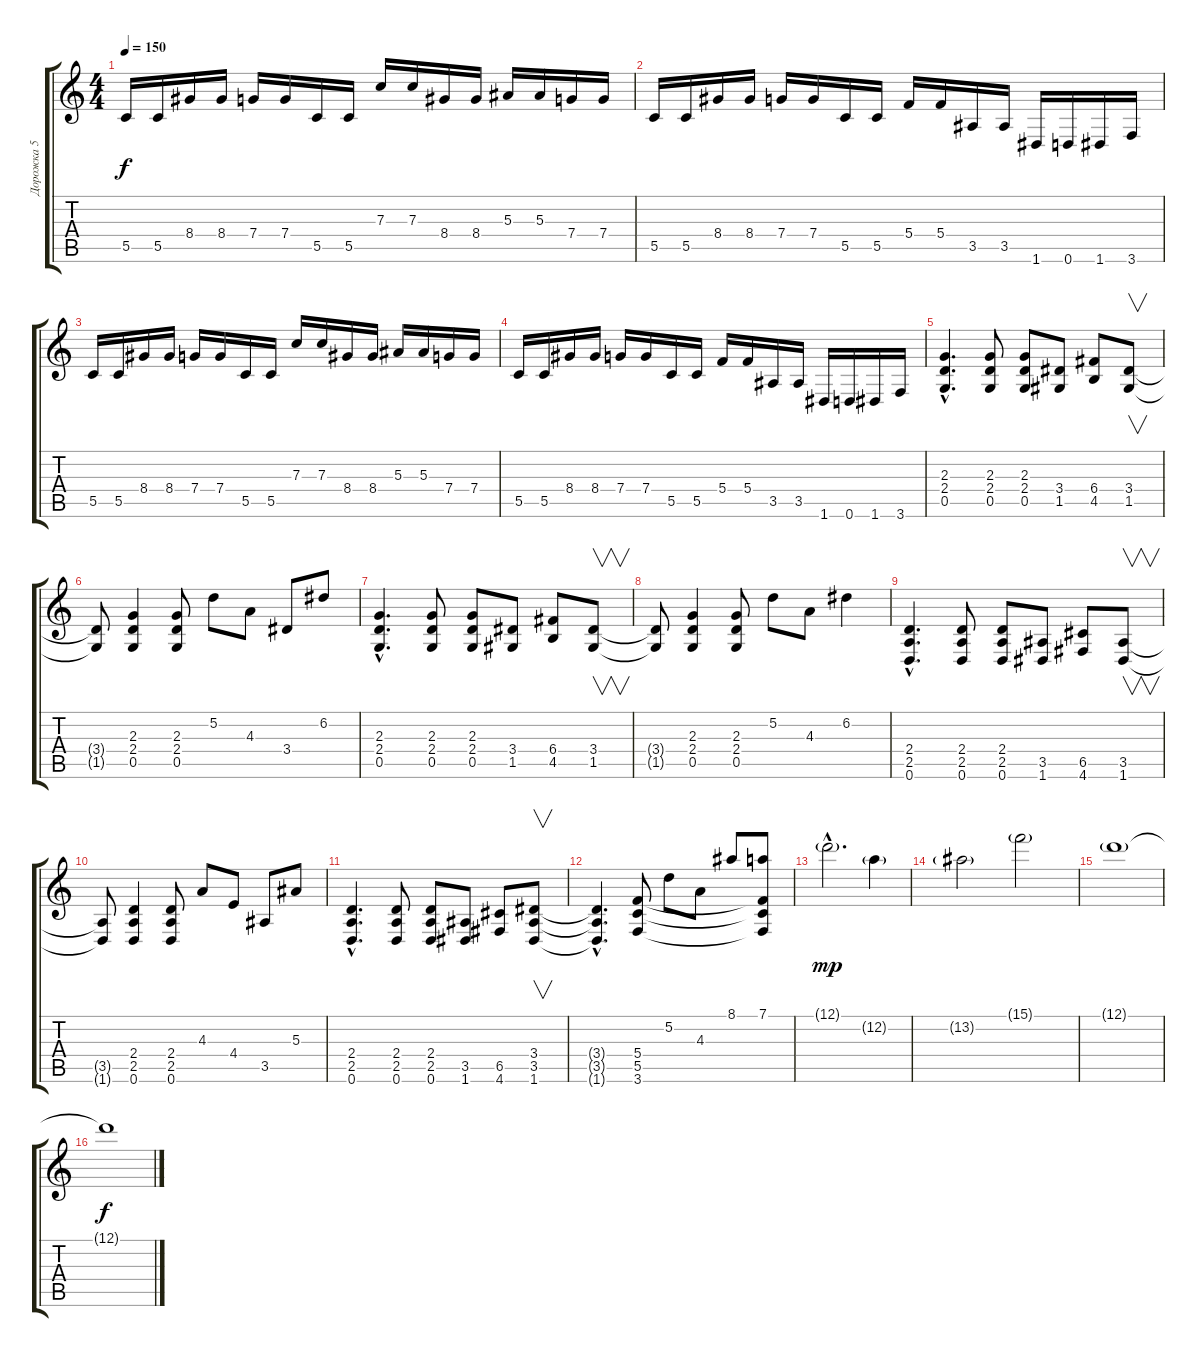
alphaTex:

\track ("Дорожка 5" "Дорожка 5") {instrument distortionguitar}
\staff {score tabs}
\tuning (D4 A3 F3 C3 G2 D2) {hide}
\ts (4 4)
\tempo 150
\clef g2
\ks c
5.5.16{dy f} 5.5.16 8.4.16 8.4.16 7.4.16 7.4.16 5.5.16 5.5.16 7.3.16 7.3.16 8.4.16 8.4.16 5.3.16 5.3.16 7.4.16 7.4.16 |
5.5.16 5.5.16 8.4.16 8.4.16 7.4.16 7.4.16 5.5.16 5.5.16 5.4.16 5.4.16 3.5.16 3.5.16 1.6.16 0.6.16 1.6.16 3.6.16 |
5.5.16 5.5.16 8.4.16 8.4.16 7.4.16 7.4.16 5.5.16 5.5.16 7.3.16 7.3.16 8.4.16 8.4.16 5.3.16 5.3.16 7.4.16 7.4.16 |
5.5.16 5.5.16 8.4.16 8.4.16 7.4.16 7.4.16 5.5.16 5.5.16 5.4.16 5.4.16 3.5.16 3.5.16 1.6.16 0.6.16 1.6.16 3.6.16 |
(2.3{hac} 2.4{hac} 0.5{hac}).4{d} (2.3 2.4 0.5).8 (2.3 2.4 0.5).8 (3.4 1.5).8 (6.4 4.5).8 (3.4 1.5).8{v} |
(3.4{t} 1.5{t}).8 (2.3 2.4 0.5).4 (2.3 2.4 0.5).8 5.2.8 4.3.8 3.4.8 6.2.8 |
(2.3{hac} 2.4{hac} 0.5{hac}).4{d} (2.3 2.4 0.5).8 (2.3 2.4 0.5).8 (3.4 1.5).8 (6.4 4.5).8 (3.4 1.5).8{v} |
(3.4{t} 1.5{t}).8 (2.3 2.4 0.5).4 (2.3 2.4 0.5).8 5.2.8 4.3.8 6.2.4 |
(2.4{hac} 2.5{hac} 0.6{hac}).4{d} (2.4 2.5 0.6).8 (2.4 2.5 0.6).8 (3.5 1.6).8 (6.5 4.6).8 (3.5 1.6).8{v} |
(3.5{t} 1.6{t}).8 (2.4 2.5 0.6).4 (2.4 2.5 0.6).8 4.3.8 4.4.8 3.5.8 5.3.8 |
(2.4{hac} 2.5{hac} 0.6{hac}).4{d} (2.4 2.5 0.6).8 (2.4 2.5 0.6).8 (3.5 1.6).8 (6.5 4.6).8 (3.4 3.5 1.6).8{v} |
(3.4{hac t} 3.5{hac t} 1.6{hac t}).4{d} (5.4 5.5 3.6).8 5.2.8 4.3.8 8.1.8 (7.1 5.4{t} 5.5{t} 3.6{t}).8 |
12.1{g hac}.2{d dy mp} 12.2{g}.4 |
13.2{g}.2 15.1{g}.2 |
12.1{g}.1 |
12.1{t}.1{dy f}
